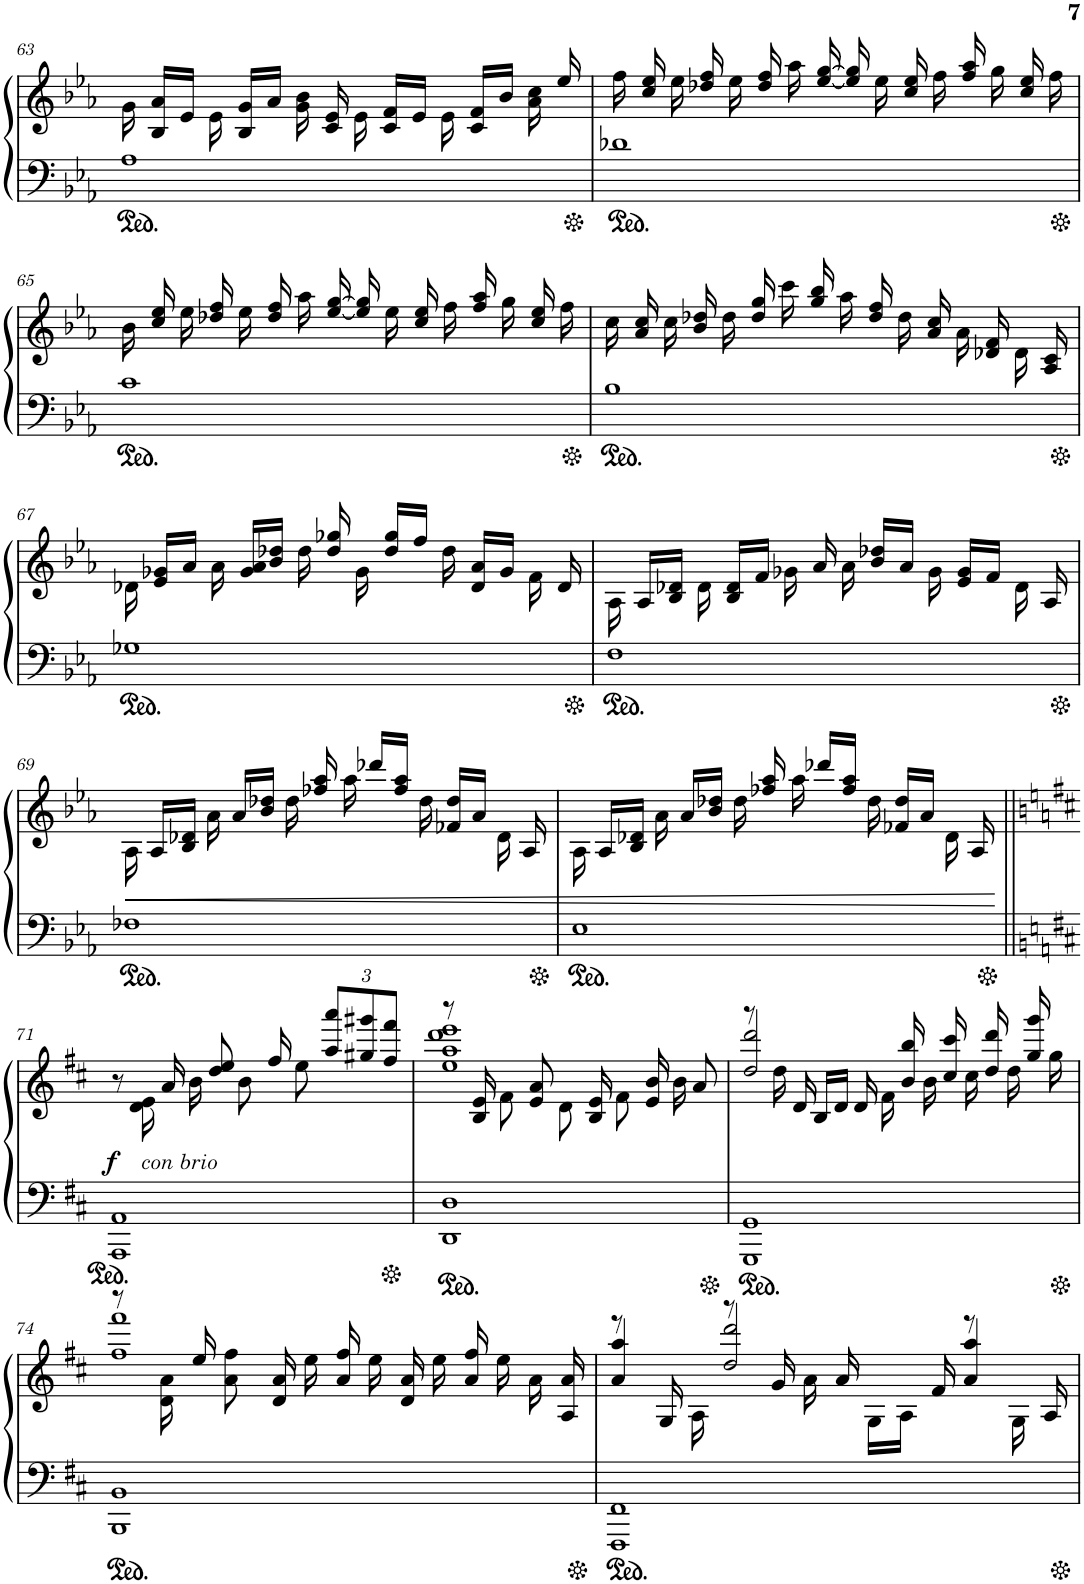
**kern	**kern	**dynam
*part1	*part1	*part1
*staff2	*staff1	*staff1/2
*I"Piano	*	*
*I'Pno.	*	*
!!LO:PB:g=z
*clefF4	*clefG2	*
*k[b-e-a-]	*k[b-e-a-]	*
*M4/4	*M4/4	*
=63	=63	=63
1A-	16g\	.
.	16B-/ 16a-/LL	.
.	16e-/JJ	.
.	16e-\	.
.	16B-/ 16g/LL	.
.	16a-/JJ	.
.	16g\ 16b-\	.
.	16c/ 16e-/	.
.	16e-\	.
.	16c/ 16f/LL	.
.	16e-/JJ	.
.	16e-\	.
.	16c/ 16f/LL	.
.	16b-/JJ	.
.	16a-\ 16cc\	.
.	16ee-/	.
=64	=64	=64
1d-X	16ff\	.
.	16cc/ 16ee-/	.
.	16ee-\	.
.	16dd-X/ 16ff/	.
.	16ee-\	.
.	16dd-/ 16ff/	.
.	16aa-\	.
.	[16ee-/ [16gg/	.
.	16ee-/] 16gg/]	.
.	16ee-\	.
.	16cc/ 16ee-/	.
.	16ff\	.
.	16ff/ 16aa-/	.
.	16gg\	.
.	16cc/ 16ee-/	.
.	16ff\	.
!!LO:LB:g=z
=65	=65	=65
1c	16b-\	.
.	16cc/ 16ee-/	.
.	16ee-\	.
.	16dd-X/ 16ff/	.
.	16ee-\	.
.	16dd-/ 16ff/	.
.	16aa-\	.
.	[16ee-/ [16gg/	.
.	16ee-/] 16gg/]	.
.	16ee-\	.
.	16cc/ 16ee-/	.
.	16ff\	.
.	16ff/ 16aa-/	.
.	16gg\	.
.	16cc/ 16ee-/	.
.	16ff\	.
=66	=66	=66
1B-	16cc\	.
.	16a-/ 16cc/	.
.	16cc\	.
.	16b-/ 16dd-X/	.
.	16dd-\	.
.	16dd-/ 16gg/	.
.	16ccc\	.
.	16gg/ 16bb-/	.
.	16aa-\	.
.	16dd-/ 16ff/	.
.	16dd-\	.
.	16a-/ 16cc/	.
.	16a-\	.
.	16d-X/ 16f/	.
.	16d-\	.
.	16A-/ 16c/	.
!!LO:LB:g=z
=67	=67	=67
1G-X	16d-X\	.
.	16e-/ 16g-X/LL	.
.	16a-/JJ	.
.	16a-\	.
.	16g-/ 16a-/LL	.
.	16b-/ 16dd-X/JJ	.
.	16dd-\	.
.	16dd-/ 16gg-X/	.
.	16g-\	.
.	16dd-/ 16gg-/LL	.
.	16ff/JJ	.
.	16dd-\	.
.	16d-/ 16a-/LL	.
.	16g-/JJ	.
.	16f\	.
.	16d-/	.
=68	=68	=68
1F	16A-\	.
.	16A-/LL	.
.	16B-/ 16d-X/JJ	.
.	16d-\	.
.	16B-/ 16d-/LL	.
.	16f/JJ	.
.	16g-X\	.
.	16a-/	.
.	16a-\	.
.	16b-/ 16dd-X/LL	.
.	16a-/JJ	.
.	16g-\	.
.	16e-/ 16g-/LL	.
.	16f/JJ	.
.	16d-\	.
.	16A-/	.
!!LO:LB:g=z
=69	=69	=69
!	!	!LO:HP:b
1F-X	16A-\	<
.	16A-/LL	.
.	16B-/ 16d-X/JJ	.
.	16a-\	.
.	16a-/LL	.
.	16b-/ 16dd-X/JJ	.
.	16dd-\	.
.	16ff-X/ 16aa-/	.
.	16aa-\	.
.	16ddd-X/LL	.
.	16ff-/ 16aa-/JJ	.
.	16dd-\	.
.	16f-X/ 16dd-/LL	.
.	16a-/JJ	.
.	16d-\	.
.	16A-/	.
=70	=70	=70
1E-	16A-\	.
.	16A-/LL	.
.	16B-/ 16d-X/JJ	.
.	16a-\	.
.	16a-/LL	.
.	16b-/ 16dd-X/JJ	.
.	16dd-\	.
.	16ff-X/ 16aa-/	.
.	16aa-\	.
.	16ddd-X/LL	.
.	16ff-/ 16aa-/JJ	.
.	16dd-\	.
.	16f-X/ 16dd-/LL	.
.	16a-/JJ	.
.	16d-\	.
.	16A-/	.
.	.	[
!!LO:LB:g=z
=71||	=71||	=71||
*k[f#c#]	*k[f#c#]	*
!	!	!LO:DY:b
1AAA 1AA	8r	f
!	!LO:TX:b:i:t=con brio	!
.	16d\ 16e\	.
.	16a/	.
.	16b\	.
.	8dd/ 8ee/	.
.	8b\	.
.	16ff#/	.
.	8ee\	.
*	*Xbrackettup	*
.	12aa/ 12aaa/L	.
.	12gg#X/ 12ggg#X/	.
.	12ff#/ 12fff#/J	.
=72	=72	=72
*	*^	*
1DD 1D	8r	1ee 1aa 1ddd 1eee	.
.	16B/ 16e/	.	.
.	8f#\	.	.
.	8e/ 8a/	.	.
.	8d\	.	.
.	16B/ 16e/	.	.
.	8f#\	.	.
.	16e/ 16b/	.	.
.	16b\	.	.
.	8a/	.	.
=73	=73	=73	=73
1GGG 1GG	8r	2dd/ 2ddd/	.
.	16dd\	.	.
.	16d/	.	.
.	16B/LL	.	.
.	16d/JJ	.	.
.	16d/	.	.
.	16f#\	.	.
.	2ryy	16b/ 16bb/	.
.	.	16b\	.
.	.	16cc#/ 16ccc#/	.
.	.	16cc#\	.
.	.	16dd/ 16ddd/	.
.	.	16dd\	.
.	.	16gg/ 16ggg/	.
.	.	16gg\	.
!!LO:LB:g=z	!!
=74	=74	=74	=74
1BBB 1BB	8r	1ff# 1fff#	.
.	16d\ 16a\	.	.
.	16ee/	.	.
.	8a\ 8ff#\	.	.
.	16d/ 16a/	.	.
.	16ee\	.	.
.	16a/ 16ff#/	.	.
.	16ee\	.	.
.	16d/ 16a/	.	.
.	16ee\	.	.
.	16a/ 16ff#/	.	.
.	16ee\	.	.
.	16a\	.	.
.	16A/ 16a/	.	.
=75	=75	=75	=75
1FFF# 1FF#	8r	4a/ 4aa/	.
.	16G/	.	.
.	16A\	.	.
.	8r	2dd/ 2ddd/	.
.	16g/	.	.
.	16a\	.	.
.	16a/	.	.
.	16G\LL	.	.
.	16A\JJ	.	.
.	16f#/	.	.
.	8r	4a/ 4aa/	.
.	16G\	.	.
.	16A/	.	.
*	*v	*v	*
=	=	=
*-	*-	*-
